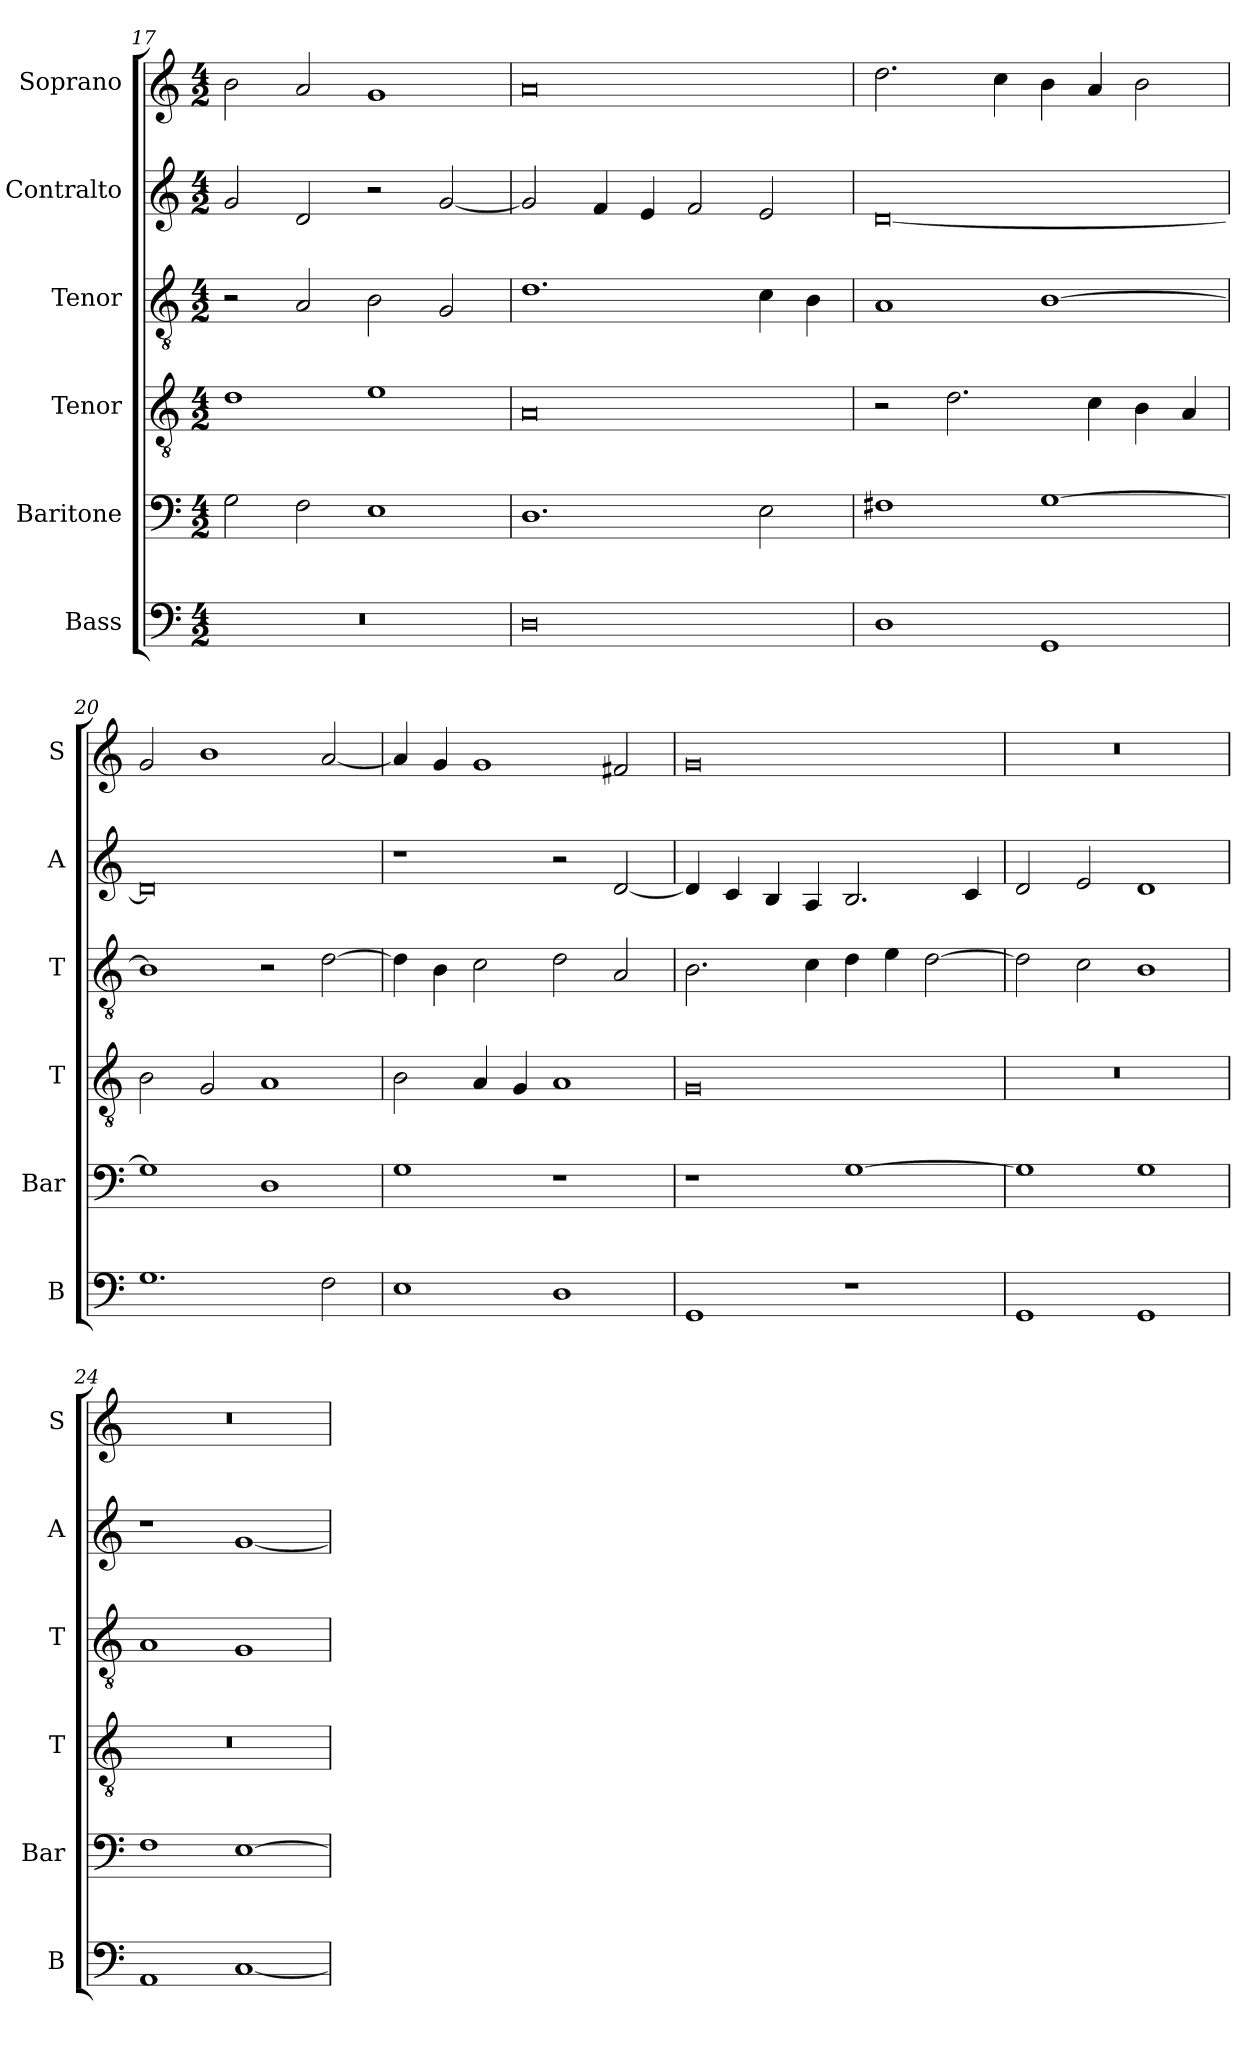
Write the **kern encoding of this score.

**kern	**kern	**kern	**kern	**kern	**kern
*part6	*part5	*part4	*part3	*part2	*part1
*staff6	*staff5	*staff4	*staff3	*staff2	*staff1
*I"Bass	*I"Baritone	*I"Tenor	*I"Tenor	*I"Contralto	*I"Soprano
*I'B	*I'Bar	*I'T	*I'T	*I'A	*I'S
*clefF4	*clefF4	*clefGv2	*clefGv2	*clefG2	*clefG2
*k[]	*k[]	*k[]	*k[]	*k[]	*k[]
*E:phr	*E:phr	*E:phr	*E:phr	*E:phr	*E:phr
*M4/2	*M4/2	*M4/2	*M4/2	*M4/2	*M4/2
=17	=17	=17	=17	=17	=17
0r	2G	1d	2r	2g	2b
.	2F	.	2A	2d	2a
.	1E	1e	2B	2r	1g
.	.	.	2G	[2g	.
=18	=18	=18	=18	=18	=18
0D	1.D	0A	1.d	2g]	0a
.	.	.	.	4f	.
.	.	.	.	4e	.
.	.	.	.	2f	.
.	2E	.	4c	2e	.
.	.	.	4B	.	.
=19	=19	=19	=19	=19	=19
1D	1F#X	2r	1A	[0d	2.dd
.	.	2.d	.	.	.
.	.	.	.	.	4cc
1GG	[1G	.	[1B	.	4b
.	.	4c	.	.	4a
.	.	4B	.	.	2b
.	.	4A	.	.	.
=20	=20	=20	=20	=20	=20
1.G	1G]	2B	1B]	0d]	2g
.	.	2G	.	.	1b
.	1D	1A	2r	.	.
2F	.	.	[2d	.	[2a
=21	=21	=21	=21	=21	=21
1E	1G	2B	4d]	1r	4a]
.	.	.	4B	.	4g
.	.	4A	2c	.	1g
.	.	4G	.	.	.
1D	1r	1A	2d	2r	.
.	.	.	2A	[2d	2f#X
=22	=22	=22	=22	=22	=22
1GG	1r	0G	2.B	4d]	0g
.	.	.	.	4c	.
.	.	.	.	4B	.
.	.	.	4c	4A	.
1r	[1G	.	4d	2.B	.
.	.	.	4e	.	.
.	.	.	[2d	.	.
.	.	.	.	4c	.
=23	=23	=23	=23	=23	=23
1GG	1G]	0r	2d]	2d	0r
.	.	.	2c	2e	.
1GG	1G	.	1B	1d	.
=24	=24	=24	=24	=24	=24
1AA	1F	0r	1A	1r	0r
[1C	[1E	.	1G	[1g	.
=	=	=	=	=	=
*-	*-	*-	*-	*-	*-
